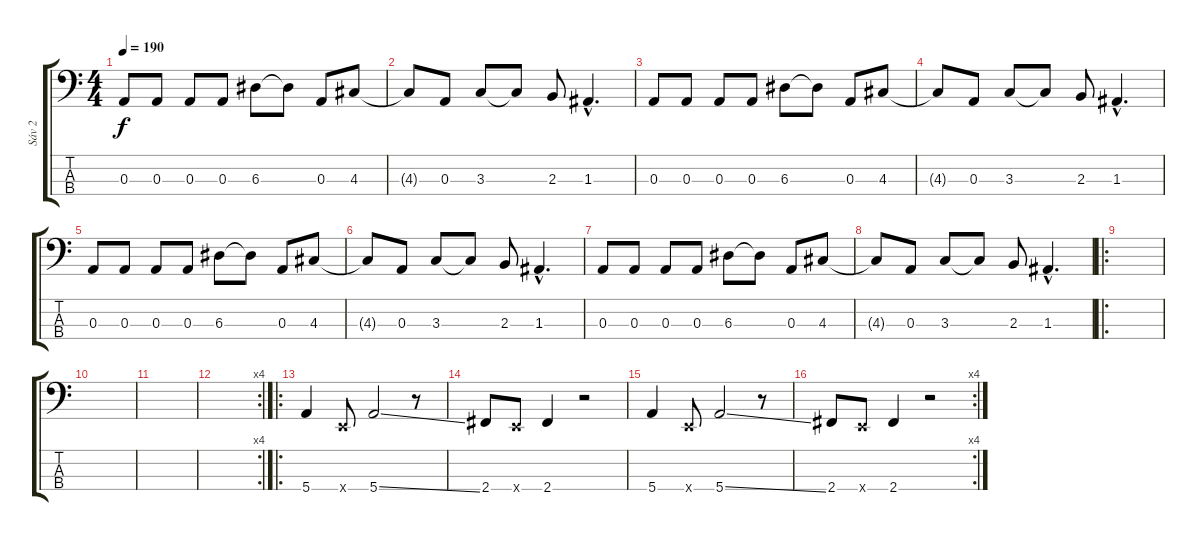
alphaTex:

\track ("Sáv 2" "Sáv 2") {instrument electricbassfinger}
\staff {score tabs}
\tuning (G2 D2 A1 E1) {hide}
\ts (4 4)
\tempo 190
\clef f4
\ks c
0.3.8{dy f} 0.3.8 0.3.8 0.3.8 6.3.8 6.3{t}.8 0.3.8 4.3.8 |
4.3{t}.8 0.3.8 3.3.8 3.3{t}.8 2.3.8 1.3{hac}.4{d} |
0.3.8 0.3.8 0.3.8 0.3.8 6.3.8 6.3{t}.8 0.3.8 4.3.8 |
4.3{t}.8 0.3.8 3.3.8 3.3{t}.8 2.3.8 1.3{hac}.4{d} |
0.3.8 0.3.8 0.3.8 0.3.8 6.3.8 6.3{t}.8 0.3.8 4.3.8 |
4.3{t}.8 0.3.8 3.3.8 3.3{t}.8 2.3.8 1.3{hac}.4{d} |
0.3.8 0.3.8 0.3.8 0.3.8 6.3.8 6.3{t}.8 0.3.8 4.3.8 |
4.3{t}.8 0.3.8 3.3.8 3.3{t}.8 2.3.8 1.3{hac}.4{d} |
\ro
|
|
|
\rc 4
|
\ro
5.4.4 0.4{x}.8 5.4{ss}.2 r.8 |
2.4.8 0.4{x}.8 2.4.4 r.2 |
5.4.4 0.4{x}.8 5.4{ss}.2 r.8 |
\rc 4
2.4.8 0.4{x}.8 2.4.4 r.2
